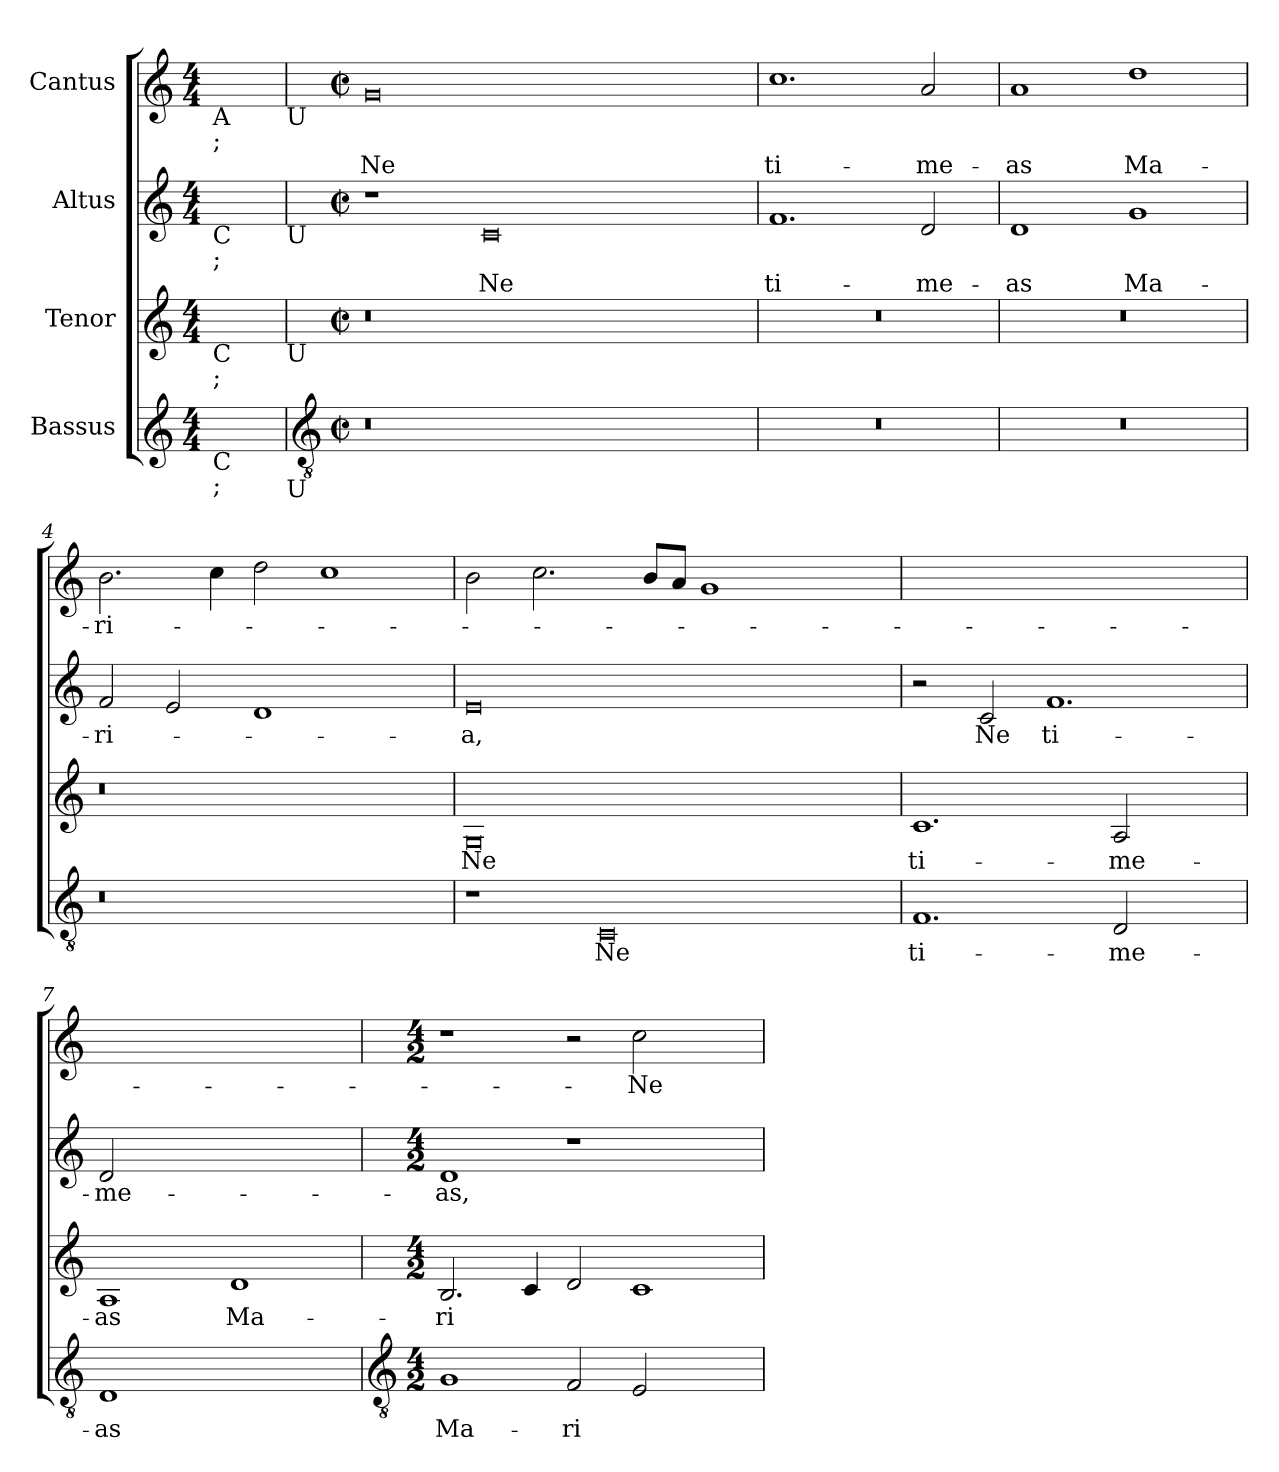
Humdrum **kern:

**kern	**text	**kern	**text	**kern	**text	**kern	**text
*part4	*part4	*part3	*part3	*part2	*part2	*part1	*part1
*staff4	*staff4	*staff3	*staff3	*staff2	*staff2	*staff1	*staff1
*I"Bassus	*	*I"Tenor	*	*I"Altus	*	*I"Cantus	*
*clefG2	*	*clefG2	*	*clefG2	*	*clefG2	*
*k[]	*	*k[]	*	*k[]	*	*k[]	*
*C:	*	*C:	*	*C:	*	*C:	*
*M4/4	*	*M4/4	*	*M4/4	*	*M4/4	*
=	=	=	=	=	=	=	=
!	!	!	!	!	!	!LO:TX:b:t=A	!
!	!	!	!	!	!	!LO:TX:b:t=;	!
!	!	!	!	!LO:TX:b:t=C	!	!	!
!	!	!	!	!LO:TX:b:t=;	!	!	!
!	!	!LO:TX:b:t=C	!	!	!	!	!
!	!	!LO:TX:b:t=;	!	!	!	!	!
!LO:TX:b:t=C	!	!	!	!	!	!	!
!LO:TX:b:t=;	!	!	!	!	!	!	!
4ryy	.	4ryy	.	4ryy	.	4ryy	.
!	!	!	!	!	!	!LO:TX:b:t=U	!
!	!	!	!	!LO:TX:b:t=U	!	!	!
!	!	!LO:TX:b:t=U	!	!	!	!	!
!LO:TX:b:t=U	!	!	!	!	!	!	!
!!LO:LB:g=z
=1	=1	=1	=1	=1	=1	=1	=1
*clefGv2	*	*	*	*	*	*	*
*M4/2	*	*M4/2	*	*M4/2	*	*M4/2	*
*met(c|)	*	*met(c|)	*	*met(c|)	*	*met(c|)	*
*	*	*	*	*^	*	*	*
!	!	!	!	!	!	!	!	!LO:LY:b
0r	.	0r	.	1r	1ryy	.	0g	Ne
!	!	!	!	!	!	!LO:LY:b	!	!
.	.	.	.	0c	2ryy	Ne	.	.
.	.	.	.	.	2ryy	.	.	.
1ryy	.	1ryy	.	.	1ryy	.	1ryy	.
=2	=2	=2	=2	=2	=2	=2	=2	=2
!	!	!	!	!	!	!LO:LY:b	!	!LO:LY:b
0r	.	0r	.	1.f	0ryy	ti-	1.cc	ti-
!	!	!	!	!	!	!LO:LY:b	!	!LO:LY:b
.	.	.	.	2d	.	-me-	2a	-me-
=3	=3	=3	=3	=3	=3	=3	=3	=3
!	!	!	!	!	!	!LO:LY:b	!	!LO:LY:b
0r	.	0r	.	1d	0ryy	-as	1a	-as
!	!	!	!	!	!	!LO:LY:b	!	!LO:LY:b
.	.	.	.	1g	.	Ma-	1dd	Ma-
=4	=4	=4	=4	=4	=4	=4	=4	=4
!	!	!	!	!	!	!LO:LY:b	!	!LO:LY:b
0r	.	0r	.	2f	2ryy	-ri-	2.b	-ri-
.	.	.	.	2e	0ryy	.	.	.
.	.	.	.	.	.	.	4cc	.
.	.	.	.	1d	.	.	2dd	.
.	.	.	.	.	.	.	1cc	.
2ryy	.	2ryy	.	2ryy	.	.	.	.
=5	=5	=5	=5	=5	=5	=5	=5	=5
!	!	!	!LO:LY:b	!	!	!LO:LY:b	!	!
1r	.	0G	Ne	0e	1ryy	-a,	2b	.
.	.	.	.	.	.	.	2.cc	.
!	!LO:LY:b	!	!	!	!	!	!	!
0C	Ne	.	.	.	0ryy	.	.	.
.	.	.	.	.	.	.	8bL	.
.	.	.	.	.	.	.	8aJ	.
.	.	.	.	.	.	.	1g	.
.	.	1ryy	.	1ryy	.	.	.	.
.	.	.	.	.	.	.	2ryy	.
=6	=6	=6	=6	=6	=6	=6	=6	=6
!	!LO:LY:b	!	!LO:LY:b	!	!	!	!	!LO:LY:b
1.F	ti-	1.c	ti-	2r	1ryy	.	[1ayy	-a,
!	!	!	!	!	!	!LO:LY:b	!	!
.	.	.	.	2c	.	Ne	.	.
!	!	!	!	!	!	!LO:LY:b	!	!
.	.	.	.	1.f	1.ryy	ti-	1ayy_	.
!	!LO:LY:b	!	!LO:LY:b	!	!	!	!	!
2D	-me-	2A	-me-	.	.	.	.	.
2ryy	.	2ryy	.	.	.	.	2ryy	.
=7	=7	=7	=7	=7	=7	=7	=7	=7
!	!LO:LY:b	!	!LO:LY:b	!	!	!LO:LY:b	!	!
1D	-as	1A	-as	2d	1.ryy	-me-	2ayy_	.
.	.	.	.	1.ryy	.	.	2ayy]	.
!	!	!	!LO:LY:b	!	!	!	!	!
1ryy	.	1d	Ma-	.	.	.	1ryy	.
.	.	.	.	.	2ryy	.	.	.
*	*	*	*	*v	*v	*	*	*
!!LO:LB:g=z
=8	=8	=8	=8	=8	=8	=8	=8
*clefGv2	*	*	*	*	*	*	*
*M4/2	*	*M4/2	*	*M4/2	*	*M4/2	*
*	*	*	*	*^	*	*	*
!	!LO:LY:b	!	!LO:LY:b	!	!	!LO:LY:b	!	!
*	*	*	*	*v	*v	*	*	*
1G	Ma-	2.B	-ri	1d	-as,	1r	.
.	.	4c	.	.	.	.	.
!	!LO:LY:b	!	!	!	!	!	!
2F	-ri	2d	.	1r	.	2r	.
!	!	!	!	!	!	!	!LO:LY:b
2E	.	1c	.	.	.	2cc	Ne
2ryy	.	.	.	2ryy	.	2ryy	.
=	=	=	=	=	=	=	=
*-	*-	*-	*-	*-	*-	*-	*-
